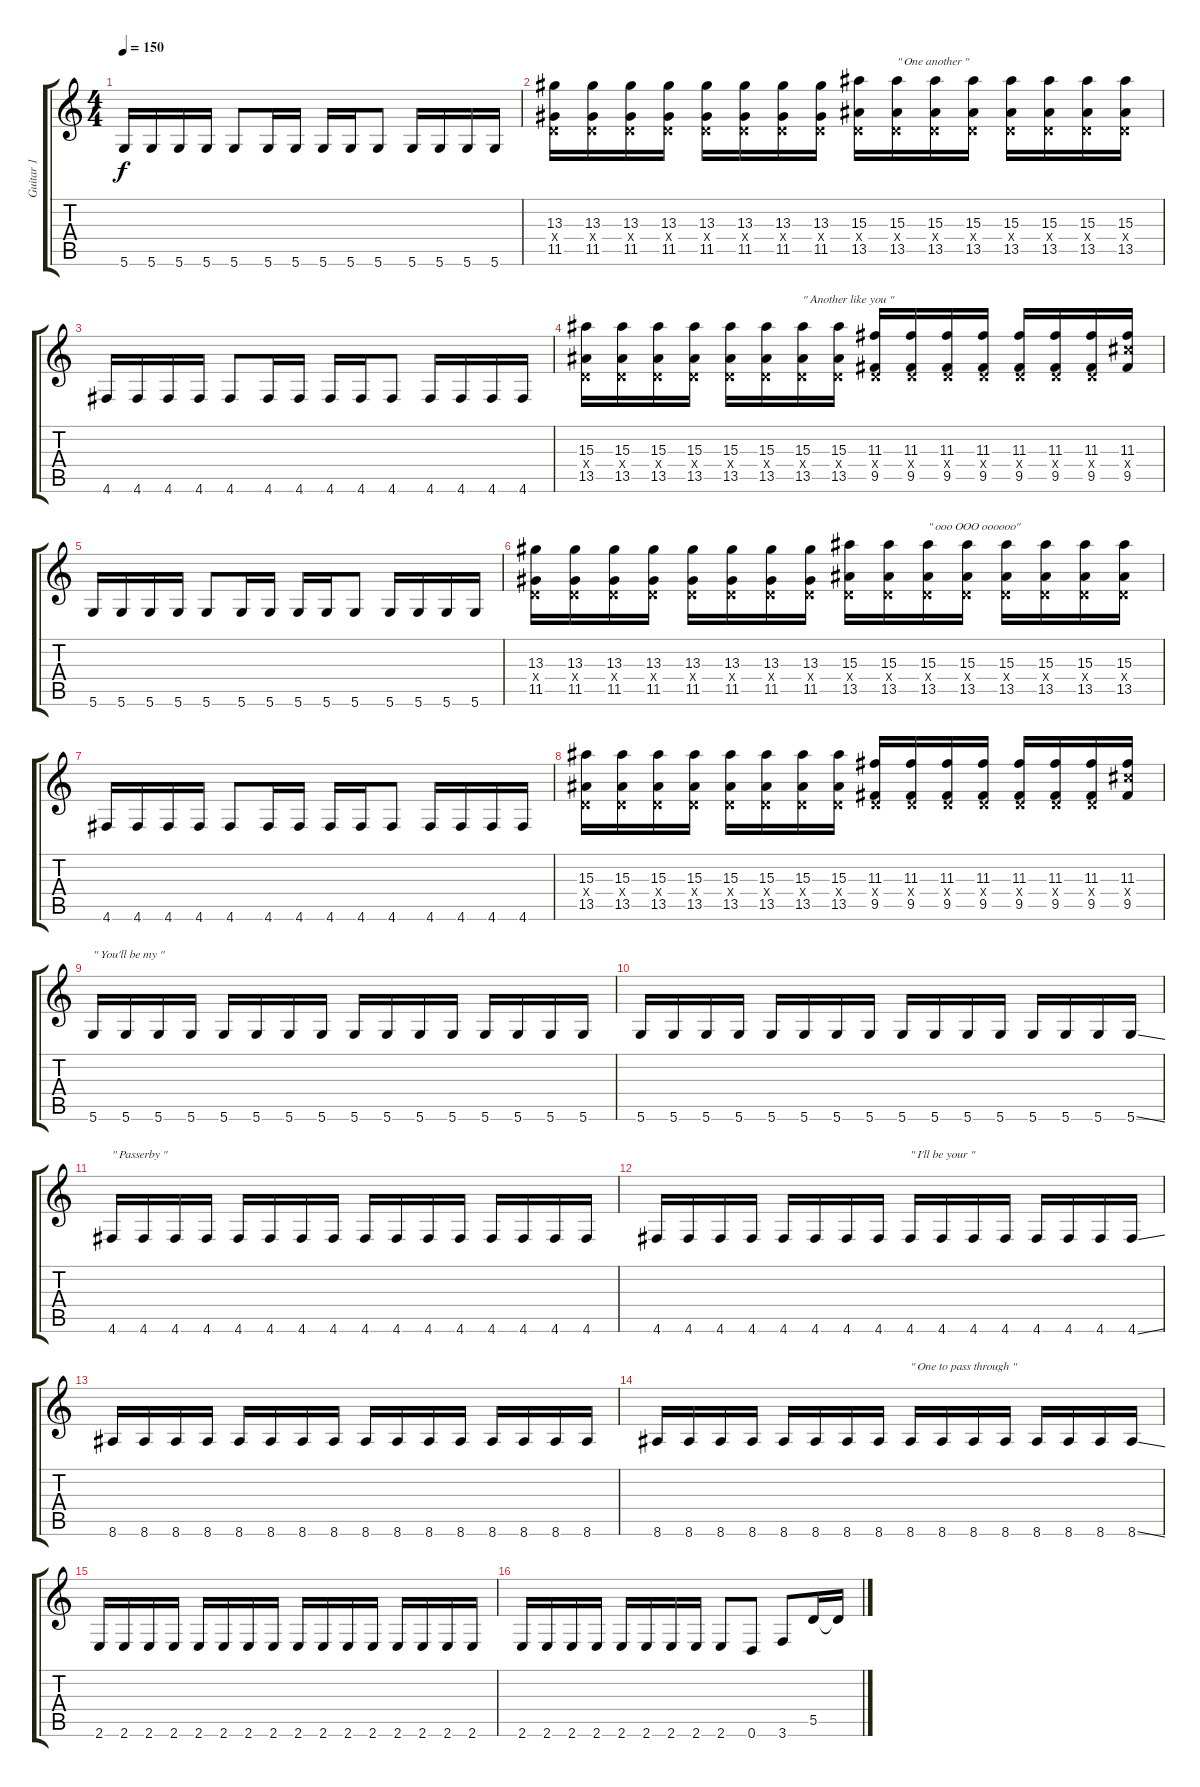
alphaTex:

\track ("Guitar 1" "Guitar 1") {instrument overdrivenguitar}
\staff {score tabs}
\tuning (E4 B3 G3 D3 A2 D2) {hide}
\ts (4 4)
\tempo 150
\clef g2
\ks c
5.6.16{dy f} 5.6.16 5.6.16 5.6.16 5.6.8 5.6.16 5.6.16 5.6.16 5.6.16 5.6.8 5.6.16 5.6.16 5.6.16 5.6.16 |
(13.3 0.4{x} 11.5).16 (13.3 0.4{x} 11.5).16 (13.3 0.4{x} 11.5).16 (13.3 0.4{x} 11.5).16 (13.3 0.4{x} 11.5).16 (13.3 0.4{x} 11.5).16 (13.3 0.4{x} 11.5).16 (13.3 0.4{x} 11.5).16 (15.3 0.4{x} 13.5).16 (15.3 0.4{x} 13.5).16{txt "\" One another \""} (15.3 0.4{x} 13.5).16 (15.3 0.4{x} 13.5).16 (15.3 0.4{x} 13.5).16 (15.3 0.4{x} 13.5).16 (15.3 0.4{x} 13.5).16 (15.3 0.4{x} 13.5).16 |
4.6.16 4.6.16 4.6.16 4.6.16 4.6.8 4.6.16 4.6.16 4.6.16 4.6.16 4.6.8 4.6.16 4.6.16 4.6.16 4.6.16 |
(15.3 0.4{x} 13.5).16 (15.3 0.4{x} 13.5).16 (15.3 0.4{x} 13.5).16 (15.3 0.4{x} 13.5).16 (15.3 0.4{x} 13.5).16 (15.3 0.4{x} 13.5).16 (15.3 0.4{x} 13.5).16{txt "\" Another like you \""} (15.3 0.4{x} 13.5).16 (11.3 0.4{x} 9.5).16 (11.3 0.4{x} 9.5).16 (11.3 0.4{x} 9.5).16 (11.3 0.4{x} 9.5).16 (11.3 0.4{x} 9.5).16 (11.3 0.4{x} 9.5).16 (11.3 0.4{x} 9.5).16 (11.3 11.4{x} 9.5).16 |
5.6.16 5.6.16 5.6.16 5.6.16 5.6.8 5.6.16 5.6.16 5.6.16 5.6.16 5.6.8 5.6.16 5.6.16 5.6.16 5.6.16 |
(13.3 0.4{x} 11.5).16 (13.3 0.4{x} 11.5).16 (13.3 0.4{x} 11.5).16 (13.3 0.4{x} 11.5).16 (13.3 0.4{x} 11.5).16 (13.3 0.4{x} 11.5).16 (13.3 0.4{x} 11.5).16 (13.3 0.4{x} 11.5).16 (15.3 0.4{x} 13.5).16 (15.3 0.4{x} 13.5).16 (15.3 0.4{x} 13.5).16{txt "\" ooo OOO oooooo\""} (15.3 0.4{x} 13.5).16 (15.3 0.4{x} 13.5).16 (15.3 0.4{x} 13.5).16 (15.3 0.4{x} 13.5).16 (15.3 0.4{x} 13.5).16 |
4.6.16 4.6.16 4.6.16 4.6.16 4.6.8 4.6.16 4.6.16 4.6.16 4.6.16 4.6.8 4.6.16 4.6.16 4.6.16 4.6.16 |
(15.3 0.4{x} 13.5).16 (15.3 0.4{x} 13.5).16 (15.3 0.4{x} 13.5).16 (15.3 0.4{x} 13.5).16 (15.3 0.4{x} 13.5).16 (15.3 0.4{x} 13.5).16 (15.3 0.4{x} 13.5).16 (15.3 0.4{x} 13.5).16 (11.3 0.4{x} 9.5).16 (11.3 0.4{x} 9.5).16 (11.3 0.4{x} 9.5).16 (11.3 0.4{x} 9.5).16 (11.3 0.4{x} 9.5).16 (11.3 0.4{x} 9.5).16 (11.3 0.4{x} 9.5).16 (11.3 11.4{x} 9.5).16 |
5.6.16{txt "\" You'll be my \""} 5.6.16 5.6.16 5.6.16 5.6.16 5.6.16 5.6.16 5.6.16 5.6.16 5.6.16 5.6.16 5.6.16 5.6.16 5.6.16 5.6.16 5.6.16 |
5.6.16 5.6.16 5.6.16 5.6.16 5.6.16 5.6.16 5.6.16 5.6.16 5.6.16 5.6.16 5.6.16 5.6.16 5.6.16 5.6.16 5.6.16 5.6{ss}.16 |
4.6.16{txt "\" Passerby \""} 4.6.16 4.6.16 4.6.16 4.6.16 4.6.16 4.6.16 4.6.16 4.6.16 4.6.16 4.6.16 4.6.16 4.6.16 4.6.16 4.6.16 4.6.16 |
4.6.16 4.6.16 4.6.16 4.6.16 4.6.16 4.6.16 4.6.16 4.6.16 4.6.16{txt "\" I'll be your \""} 4.6.16 4.6.16 4.6.16 4.6.16 4.6.16 4.6.16 4.6{ss}.16 |
8.6.16 8.6.16 8.6.16 8.6.16 8.6.16 8.6.16 8.6.16 8.6.16 8.6.16 8.6.16 8.6.16 8.6.16 8.6.16 8.6.16 8.6.16 8.6.16 |
8.6.16 8.6.16 8.6.16 8.6.16 8.6.16 8.6.16 8.6.16 8.6.16 8.6.16{txt "\" One to pass through \""} 8.6.16 8.6.16 8.6.16 8.6.16 8.6.16 8.6.16 8.6{ss}.16 |
2.6.16 2.6.16 2.6.16 2.6.16 2.6.16 2.6.16 2.6.16 2.6.16 2.6.16 2.6.16 2.6.16 2.6.16 2.6.16 2.6.16 2.6.16 2.6.16 |
2.6.16 2.6.16 2.6.16 2.6.16 2.6.16 2.6.16 2.6.16 2.6.16 2.6.8 0.6.8 3.6.8 5.5.16 5.5{t}.16
